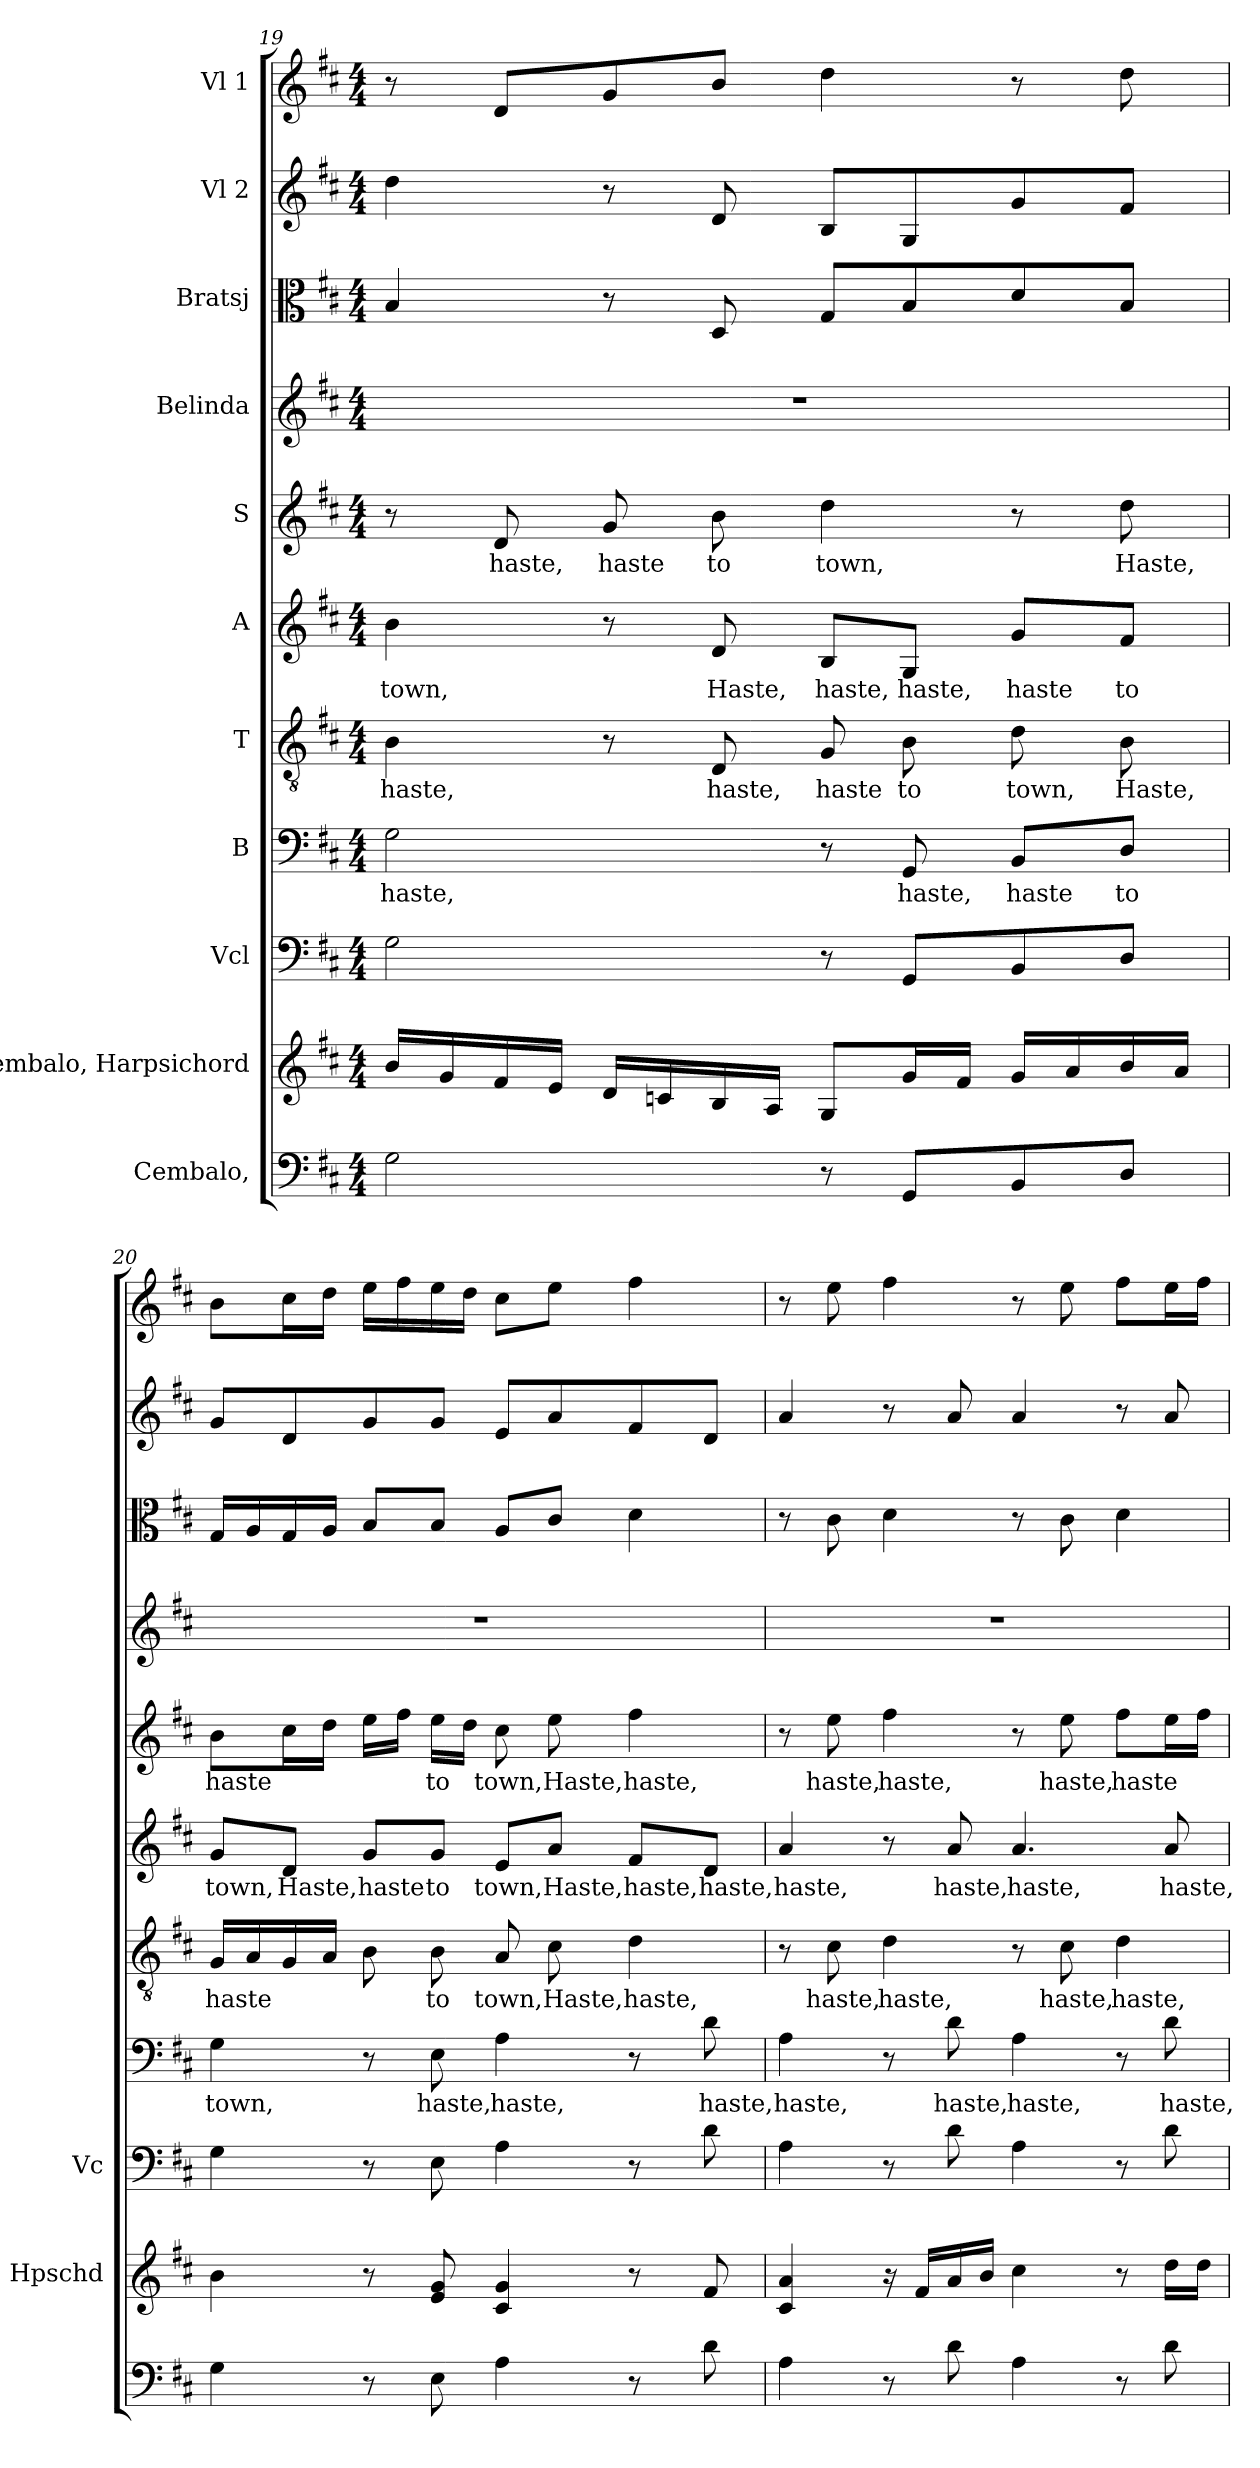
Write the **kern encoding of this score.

**kern	**kern	**kern	**kern	**text	**kern	**text	**kern	**text	**kern	**text	**kern	**kern	**kern	**kern
*part11	*part10	*part9	*part8	*part8	*part7	*part7	*part6	*part6	*part5	*part5	*part4	*part3	*part2	*part1
*staff11	*staff10	*staff9	*staff8	*staff8	*staff7	*staff7	*staff6	*staff6	*staff5	*staff5	*staff4	*staff3	*staff2	*staff1
*I"Cembalo,	*I"Cembalo, Harpsichord	*I"Vcl	*I"B	*	*I"T	*	*I"A	*	*I"S	*	*I"Belinda	*I"Bratsj	*I"Vl 2	*I"Vl 1
*	*I'Hpschd	*I'Vc	*	*	*	*	*	*	*	*	*	*	*	*
*clefF4	*clefG2	*clefF4	*clefF4	*	*clefGv2	*	*clefG2	*	*clefG2	*	*clefG2	*clefC3	*clefG2	*clefG2
*k[f#c#]	*k[f#c#]	*k[f#c#]	*k[f#c#]	*	*k[f#c#]	*	*k[f#c#]	*	*k[f#c#]	*	*k[f#c#]	*k[f#c#]	*k[f#c#]	*k[f#c#]
*M4/4	*M4/4	*M4/4	*M4/4	*	*M4/4	*	*M4/4	*	*M4/4	*	*M4/4	*M4/4	*M4/4	*M4/4
=19	=19	=19	=19	=19	=19	=19	=19	=19	=19	=19	=19	=19	=19	=19
!	!	!	!	!LO:LY:b	!	!LO:LY:b	!	!LO:LY:b	!	!	!	!	!	!
2G\	16b/LL	2G\	2G\	haste,	4B\	haste,	4b\	town,	8r	.	1r	4B/	4dd\	8r
.	16g/	.	.	.	.	.	.	.	.	.	.	.	.	.
!	!	!	!	!	!	!	!	!	!	!LO:LY:b	!	!	!	!
.	16f#/	.	.	.	.	.	.	.	8d/	haste,	.	.	.	8d/L
.	16e/JJ	.	.	.	.	.	.	.	.	.	.	.	.	.
!	!	!	!	!	!	!	!	!	!	!LO:LY:b	!	!	!	!
.	16d/LL	.	.	.	8r	.	8r	.	8g/	haste	.	8r	8r	8g/
.	16cn/	.	.	.	.	.	.	.	.	.	.	.	.	.
!	!	!	!	!	!	!LO:LY:b	!	!LO:LY:b	!	!LO:LY:b	!	!	!	!
.	16B/	.	.	.	8D/	haste,	8d/	Haste,	8b\	to	.	8D/	8d/	8b/J
.	16A/JJ	.	.	.	.	.	.	.	.	.	.	.	.	.
!	!	!	!	!	!	!LO:LY:b	!	!LO:LY:b	!	!LO:LY:b	!	!	!	!
8r	8G/L	8r	8r	.	8G/	haste	8B/L	haste,	4dd\	town,	.	8G/L	8B/L	4dd\
!	!	!	!	!LO:LY:b	!	!LO:LY:b	!	!LO:LY:b	!	!	!	!	!	!
8GG/L	16g/L	8GG/L	8GG/	haste,	8B\	to	8G/J	haste,	.	.	.	8B/	8G/	.
.	16f#/JJ	.	.	.	.	.	.	.	.	.	.	.	.	.
!	!	!	!	!LO:LY:b	!	!LO:LY:b	!	!LO:LY:b	!	!	!	!	!	!
8BB/	16g/LL	8BB/	8BB/L	haste	8d\	town,	8g/L	haste	8r	.	.	8d/	8g/	8r
.	16a/	.	.	.	.	.	.	.	.	.	.	.	.	.
!	!	!	!	!LO:LY:b	!	!LO:LY:b	!	!LO:LY:b	!	!LO:LY:b	!	!	!	!
8D/J	16b/	8D/J	8D/J	to	8B\	Haste,	8f#/J	to	8dd\	Haste,	.	8B/J	8f#/J	8dd\
.	16a/JJ	.	.	.	.	.	.	.	.	.	.	.	.	.
!!LO:PB:g=z
=20	=20	=20	=20	=20	=20	=20	=20	=20	=20	=20	=20	=20	=20	=20
!	!	!	!	!LO:LY:b	!	!LO:LY:b	!	!LO:LY:b	!	!LO:LY:b	!	!	!	!
4G\	4b\	4G\	4G\	town,	16G/LL	haste	8g/L	town,	8b\L	haste	1r	16G/LL	8g/L	8b\L
.	.	.	.	.	16A/	.	.	.	.	.	.	16A/	.	.
!	!	!	!	!	!	!	!	!LO:LY:b	!	!	!	!	!	!
.	.	.	.	.	16G/	.	8d/J	Haste,	16cc#\L	.	.	16G/	8d/	16cc#\L
.	.	.	.	.	16A/JJ	.	.	.	16dd\JJ	.	.	16A/JJ	.	16dd\JJ
!	!	!	!	!	!	!	!	!LO:LY:b	!	!	!	!	!	!
8r	8r	8r	8r	.	8B\	.	8g/L	haste	16ee\LL	.	.	8B/L	8g/	16ee\LL
.	.	.	.	.	.	.	.	.	16ff#\JJ	.	.	.	.	16ff#\
!	!	!	!	!LO:LY:b	!	!LO:LY:b	!	!LO:LY:b	!	!LO:LY:b	!	!	!	!
8E\	8e/ 8g/	8E\	8E\	haste,	8B\	to	8g/J	to	16ee\LL	to	.	8B/J	8g/J	16ee\
.	.	.	.	.	.	.	.	.	16dd\JJ	.	.	.	.	16dd\JJ
!	!	!	!	!LO:LY:b	!	!LO:LY:b	!	!LO:LY:b	!	!LO:LY:b	!	!	!	!
4A\	4c#/ 4g/	4A\	4A\	haste,	8A/	town,	8e/L	town,	8cc#\	town,	.	8A/L	8e/L	8cc#\L
!	!	!	!	!	!	!LO:LY:b	!	!LO:LY:b	!	!LO:LY:b	!	!	!	!
.	.	.	.	.	8c#\	Haste,	8a/J	Haste,	8ee\	Haste,	.	8c#/J	8a/	8ee\J
!	!	!	!	!	!	!LO:LY:b	!	!LO:LY:b	!	!LO:LY:b	!	!	!	!
8r	8r	8r	8r	.	4d\	haste,	8f#/L	haste,	4ff#\	haste,	.	4d\	8f#/	4ff#\
!	!	!	!	!LO:LY:b	!	!	!	!LO:LY:b	!	!	!	!	!	!
8d\	8f#/	8d\	8d\	haste,	.	.	8d/J	haste,	.	.	.	.	8d/J	.
=21	=21	=21	=21	=21	=21	=21	=21	=21	=21	=21	=21	=21	=21	=21
!	!	!	!	!LO:LY:b	!	!	!	!LO:LY:b	!	!	!	!	!	!
4A\	4c#/ 4a/	4A\	4A\	haste,	8r	.	4a/	haste,	8r	.	1r	8r	4a/	8r
!	!	!	!	!	!	!LO:LY:b	!	!	!	!LO:LY:b	!	!	!	!
.	.	.	.	.	8c#\	haste,	.	.	8ee\	haste,	.	8c#\	.	8ee\
!	!	!	!	!	!	!LO:LY:b	!	!	!	!LO:LY:b	!	!	!	!
8r	16r	8r	8r	.	4d\	haste,	8r	.	4ff#\	haste,	.	4d\	8r	4ff#\
.	16f#/LL	.	.	.	.	.	.	.	.	.	.	.	.	.
!	!	!	!	!LO:LY:b	!	!	!	!LO:LY:b	!	!	!	!	!	!
8d\	16a/	8d\	8d\	haste,	.	.	8a/	haste,	.	.	.	.	8a/	.
.	16b/JJ	.	.	.	.	.	.	.	.	.	.	.	.	.
!	!	!	!	!LO:LY:b	!	!	!	!LO:LY:b	!	!	!	!	!	!
4A\	4cc#\	4A\	4A\	haste,	8r	.	4.a/	haste,	8r	.	.	8r	4a/	8r
!	!	!	!	!	!	!LO:LY:b	!	!	!	!LO:LY:b	!	!	!	!
.	.	.	.	.	8c#\	haste,	.	.	8ee\	haste,	.	8c#\	.	8ee\
!	!	!	!	!	!	!LO:LY:b	!	!	!	!LO:LY:b	!	!	!	!
8r	8r	8r	8r	.	4d\	haste,	.	.	8ff#\L	haste	.	4d\	8r	8ff#\L
!	!	!	!	!LO:LY:b	!	!	!	!LO:LY:b	!	!	!	!	!	!
8d\	16dd\LL	8d\	8d\	haste,	.	.	8a/	haste,	16ee\L	.	.	.	8a/	16ee\L
.	16dd\JJ	.	.	.	.	.	.	.	16ff#\JJ	.	.	.	.	16ff#\JJ
=	=	=	=	=	=	=	=	=	=	=	=	=	=	=
*-	*-	*-	*-	*-	*-	*-	*-	*-	*-	*-	*-	*-	*-	*-
